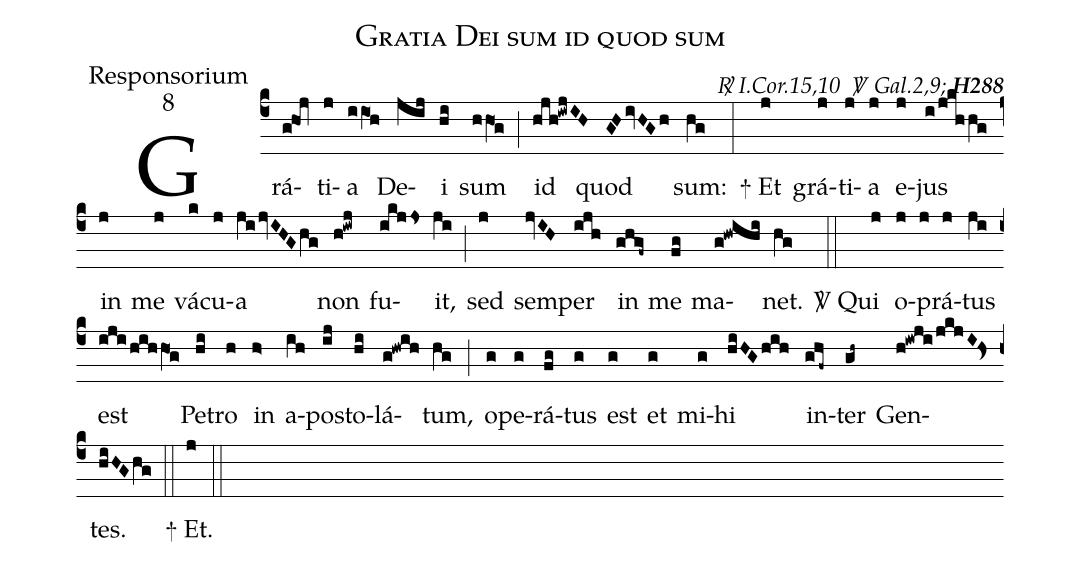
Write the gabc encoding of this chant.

name:Gratia Dei sum id quod sum;
office-part:Responsorium;
mode:8;
commentary:{\itshape\mdseries \Rbar\ I.Cor.15,10 \ \Vbar\  Gal.2,9;\/}  {\bfseries H288};
%%
(c4) Grá(ghO1j)ti(j)a(iiO1h) De(jij)i(hi) sum(hhO1g) (;)
id(hjh!iwjIH) quod(GHivHGh) sum:(hg) (:)
<sp>+</sp> Et(j) grá(j)ti(j)a(j) e(j)jus(i/jkhhg) in(j) me(j) vá(k)cu(j)a(jijvIHGhg) non(h!iwj) fu(ikjJs)it,(ji) (;)
sed(j) sem(jvIH)per(ijh) in(ghgf~) me(fg) ma(g!hwihi)net.(hg) (::)
<sp>V/</sp> Qui(j) o(j)p(j)rá(j)tus(ji) est(iji/hihhO1g) Pe(hi)tro(h) in(h>) a(ih)po(ij)sto(hi)lá(g!hwih)tum,(hg) (;)
o(g)pe(g)rá(fg)tus(g) est(g) et(g) mi(g)hi(hiHGhih) in(ghf~)ter(gh~) Gen(h!iwji/jkjI!Hs<)tes.(hiHGhg) (::)
<sp>+</sp> Et.(j) (::)
